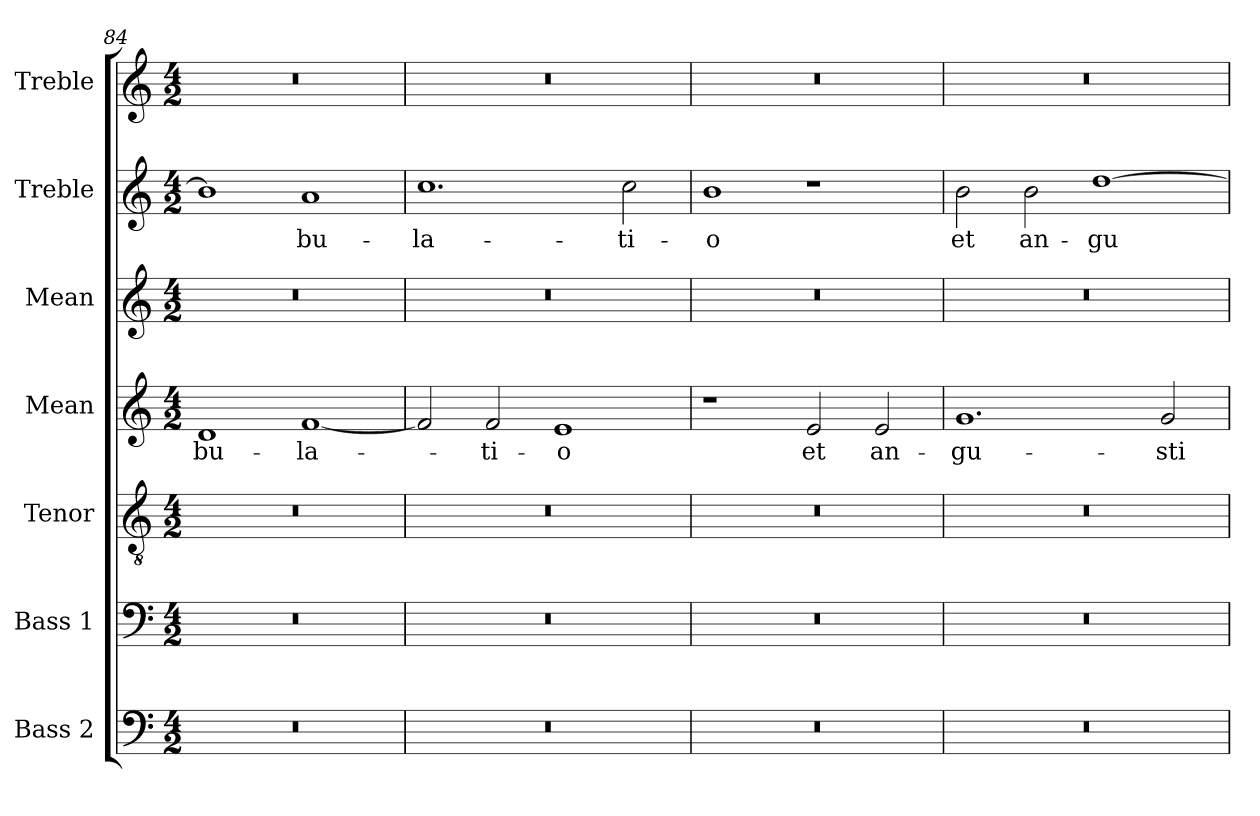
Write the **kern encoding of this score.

**kern	**kern	**kern	**kern	**text	**kern	**kern	**text	**kern
*part7	*part6	*part5	*part4	*part4	*part3	*part2	*part2	*part1
*staff7	*staff6	*staff5	*staff4	*staff4	*staff3	*staff2	*staff2	*staff1
*I"Bass 2	*I"Bass 1	*I"Tenor	*I"Mean	*	*I"Mean	*I"Treble	*	*I"Treble
*I'B2.	*I'B1.	*I'T.	*I'M.	*	*I'M.	*I'Tr.	*	*I'Tr.
*clefF4	*clefF4	*clefGv2	*clefG2	*	*clefG2	*clefG2	*	*clefG2
*	*	*ITrd7c12	*	*	*	*	*	*
*k[]	*k[]	*k[]	*k[]	*	*k[]	*k[]	*	*k[]
*C:	*C:	*C:	*C:	*	*C:	*C:	*	*C:
*M4/2	*M4/2	*M4/2	*M4/2	*	*M4/2	*M4/2	*	*M4/2
=84	=84	=84	=84	=84	=84	=84	=84	=84
!LO:N:vis=1	!LO:N:vis=1	!LO:N:vis=1	!	!	!	!	!	!
!	!	!	!	!LO:LY:b:color=#000000	!LO:N:vis=1	!	!	!LO:N:vis=1
0r	0r	0r	1di	-bu-	0r	1bi]	.	0r
!	!	!	!	!LO:LY:b:color=#000000	!	!	!	!
!	!	!	!	!	!	!	!LO:LY:b:color=#000000	!
.	.	.	[1fi	-la-	.	1ai	-bu-	.
=85	=85	=85	=85	=85	=85	=85	=85	=85
!LO:N:vis=1	!LO:N:vis=1	!LO:N:vis=1	!	!	!LO:N:vis=1	!	!	!
!	!	!	!	!	!	!	!LO:LY:b:color=#000000	!LO:N:vis=1
0r	0r	0r	2fi/]	.	0r	1.cci	-la-	0r
!	!	!	!	!LO:LY:b:color=#000000	!	!	!	!
.	.	.	2fi/	-ti-	.	.	.	.
!	!	!	!	!LO:LY:b:color=#000000	!	!	!	!
.	.	.	1ei	-o	.	.	.	.
!	!	!	!	!	!	!	!LO:LY:b:color=#000000	!
.	.	.	.	.	.	2cci\	-ti-	.
=86	=86	=86	=86	=86	=86	=86	=86	=86
!LO:N:vis=1	!LO:N:vis=1	!LO:N:vis=1	!	!	!LO:N:vis=1	!	!	!
!	!	!	!	!	!	!	!LO:LY:b:color=#000000	!LO:N:vis=1
0r	0r	0r	1r	.	0r	1bi	-o	0r
!	!	!	!	!LO:LY:b:color=#000000	!	!	!	!
.	.	.	2ei/	et	.	1r	.	.
!	!	!	!	!LO:LY:b:color=#000000	!	!	!	!
.	.	.	2ei/	an-	.	.	.	.
=87	=87	=87	=87	=87	=87	=87	=87	=87
!LO:N:vis=1	!LO:N:vis=1	!LO:N:vis=1	!	!	!	!	!	!
!	!	!	!	!LO:LY:b:color=#000000	!LO:N:vis=1	!	!	!
!	!	!	!	!	!	!	!LO:LY:b:color=#000000	!LO:N:vis=1
0r	0r	0r	1.gi	-gu-	0r	2bi\	et	0r
!	!	!	!	!	!	!	!LO:LY:b:color=#000000	!
.	.	.	.	.	.	2bi\	an-	.
!	!	!	!	!	!	!	!LO:LY:b:color=#000000	!
.	.	.	.	.	.	[1ddi	-gu-	.
!	!	!	!	!LO:LY:b:color=#000000	!	!	!	!
.	.	.	2gi/	-sti-	.	.	.	.
=	=	=	=	=	=	=	=	=
*-	*-	*-	*-	*-	*-	*-	*-	*-
